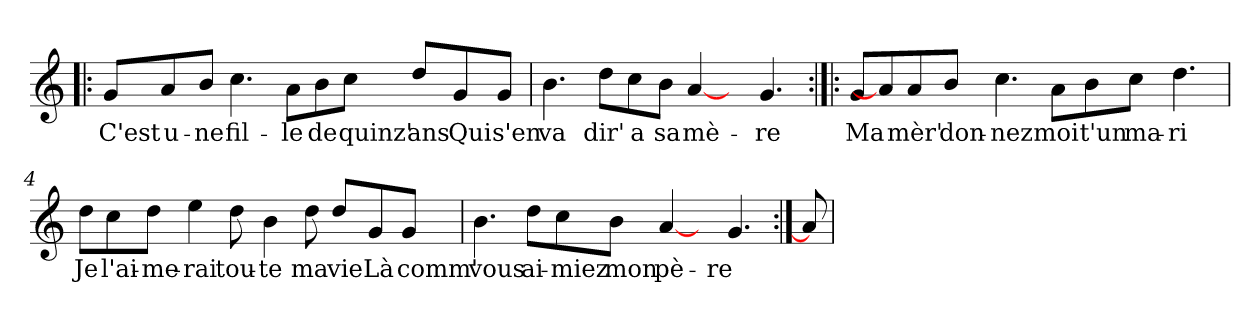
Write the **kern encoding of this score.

**kern	**text
*part1	*part1
*staff1	*staff1
*clefG2	*
*k[]	*
*C:	*
=1!|:	=1!|:
!	!LO:LY:b
8g/L	C'est
!	!LO:LY:b
8a/	u-
!	!LO:LY:b
8b/J	-ne
!	!LO:LY:b
4.cc\	fil-
!	!LO:LY:b
8a\L	-le
!	!LO:LY:b
8b\	de
!	!LO:LY:b
8cc\J	quinz'
!	!LO:LY:b
8dd/L	ans
!	!LO:LY:b
8g/	Qui
!	!LO:LY:b
8g/J	s'en
=2	=2
!	!LO:LY:b
4.b\	va
!	!LO:LY:b
8dd\L	dir'
!	!LO:LY:b
8cc\	a
!	!LO:LY:b
8b\J	sa
!	!LO:LY:b
[4a/	mè-
8ryy	.
!	!LO:LY:b
4.g/	-re
=3:|!|:	=3:|!|:
!	!LO:LY:b
8g/L	Ma
8a/]	.
!	!LO:LY:b
8a/	mèr'
!	!LO:LY:b
8b/J	don-
!	!LO:LY:b
4.cc\	-nez
!	!LO:LY:b
8a\L	moi
!	!LO:LY:b
8b\	t'un
!	!LO:LY:b
8cc\J	ma-
!	!LO:LY:b
4.dd\	-ri
!!LO:LB:g=z
=4	=4
!	!LO:LY:b
8dd\L	Je
!	!LO:LY:b
8cc\	l'ai-
!	!LO:LY:b
8dd\J	-me-
!	!LO:LY:b
4ee\	-rai
!	!LO:LY:b
8dd\	tou-
!	!LO:LY:b
4b\	-te
!	!LO:LY:b
8dd\	ma
!	!LO:LY:b
8dd/L	vie
!	!LO:LY:b
8g/	Là
!	!LO:LY:b
8g/J	comm'
=5	=5
!	!LO:LY:b
4.b\	vous
!	!LO:LY:b
8dd\L	ai-
!	!LO:LY:b
8cc\	-miez
!	!LO:LY:b
8b\J	mon
!	!LO:LY:b
[4a/	pè-
8ryy	.
!	!LO:LY:b
4.g/	-re
=6:|!	=6:|!
8a/]	.
=	=
*-	*-
